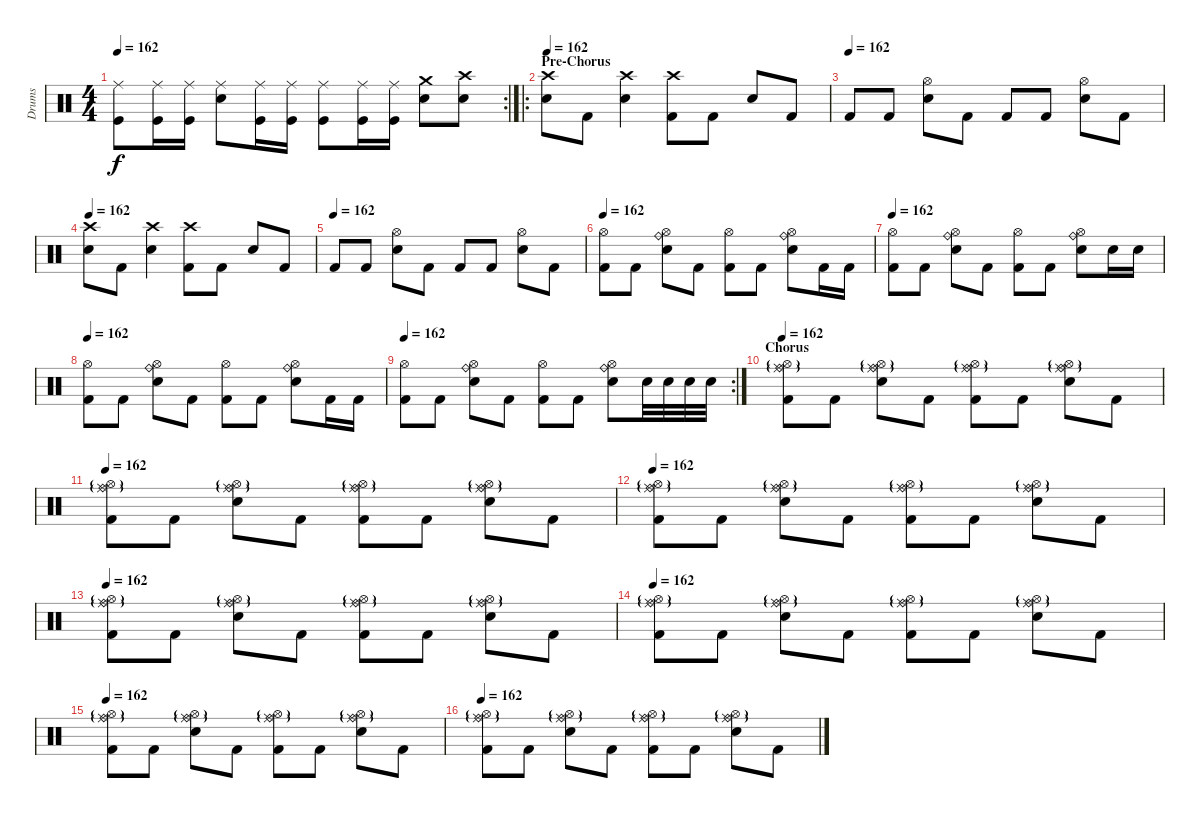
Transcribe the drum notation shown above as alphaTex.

\track ("Drums" "Drums") {instrument percussion}
\staff {score}
\articulation defaults
\rc 2
\ts (4 4)
\tempo 162
\clef neutral
\ks c
("Ride (middle)" "Kick (hit)").8{dy f} ("Ride (middle)" "Kick (hit)").16 ("Ride (middle)" "Kick (hit)").16 ("Ride (middle)" "Electric Snare (hit)").8 ("Ride (middle)" "Kick (hit)").16 ("Ride (middle)" "Kick (hit)").16 ("Ride (middle)" "Kick (hit)").8 ("Ride (middle)" "Kick (hit)").16 ("Ride (middle)" "Kick (hit)").16 ("Crash medium (hit)" "Electric Snare (hit)").8 ("Crash high (hit)" "Electric Snare (hit)").8 |
\ro
\section ("" "Pre-Chorus")
\tempo 162
("Crash high (hit)" "Electric Snare (hit)").8 "Kick (hit) 2".8 ("Crash high (hit)" "Electric Snare (hit)").4 ("Crash high (hit)" "Kick (hit) 2").8 "Kick (hit) 2".8 "Electric Snare (hit)".8 "Kick (hit) 2".8 |
\tempo (162)
"Kick (hit) 2".8 "Kick (hit) 2".8 ("Hi-Hat (open)" "Electric Snare (hit)").8 "Kick (hit) 2".8 "Kick (hit) 2".8 "Kick (hit) 2".8 ("Hi-Hat (open)" "Electric Snare (hit)").8 "Kick (hit) 2".8 |
\tempo 162
("Crash high (hit)" "Electric Snare (hit)").8 "Kick (hit) 2".8 ("Crash high (hit)" "Electric Snare (hit)").4 ("Crash high (hit)" "Kick (hit) 2").8 "Kick (hit) 2".8 "Electric Snare (hit)".8 "Kick (hit) 2".8 |
\tempo (162)
"Kick (hit) 2".8 "Kick (hit) 2".8 ("Hi-Hat (open)" "Electric Snare (hit)").8 "Kick (hit) 2".8 "Kick (hit) 2".8 "Kick (hit) 2".8 ("Hi-Hat (open)" "Electric Snare (hit)").8 "Kick (hit) 2".8 |
\tempo 162
("Hi-Hat (open)" "Kick (hit) 2").8 "Kick (hit) 2".8 ("Ride (bell)" "Hi-Hat (open)" "Electric Snare (hit)").8 "Kick (hit) 2".8 ("Hi-Hat (open)" "Kick (hit) 2").8 "Kick (hit) 2".8 ("Ride (bell)" "Hi-Hat (open)" "Electric Snare (hit)").8 "Kick (hit) 2".16 "Kick (hit) 2".16 |
\tempo 162
("Hi-Hat (open)" "Kick (hit) 2").8 "Kick (hit) 2".8 ("Ride (bell)" "Hi-Hat (open)" "Electric Snare (hit)").8 "Kick (hit) 2".8 ("Hi-Hat (open)" "Kick (hit) 2").8 "Kick (hit) 2".8 ("Ride (bell)" "Hi-Hat (open)" "Electric Snare (hit)").8 "Electric Snare (hit)".16 "Electric Snare (hit)".16 |
\tempo 162
("Hi-Hat (open)" "Kick (hit) 2").8 "Kick (hit) 2".8 ("Ride (bell)" "Hi-Hat (open)" "Electric Snare (hit)").8 "Kick (hit) 2".8 ("Hi-Hat (open)" "Kick (hit) 2").8 "Kick (hit) 2".8 ("Ride (bell)" "Hi-Hat (open)" "Electric Snare (hit)").8 "Kick (hit) 2".16 "Kick (hit) 2".16 |
\rc 2
\tempo 162
("Hi-Hat (open)" "Kick (hit) 2").8 "Kick (hit) 2".8 ("Ride (bell)" "Hi-Hat (open)" "Electric Snare (hit)").8 "Kick (hit) 2".8 ("Hi-Hat (open)" "Kick (hit) 2").8 "Kick (hit) 2".8 ("Ride (bell)" "Hi-Hat (open)" "Electric Snare (hit)").8 "Electric Snare (hit)".32 "Electric Snare (hit)".32 "Electric Snare (hit)".32 "Electric Snare (hit)".32 |
\section ("" "Chorus")
\tempo 162
("Ride (middle)" "Hi-Hat (open)"{g} "Ride (bell)"{g} "Kick (hit) 2").8 "Kick (hit) 2".8 ("Ride (middle)" "Hi-Hat (open)"{g} "Ride (bell)"{g} "Electric Snare (hit)").8 "Kick (hit) 2".8 ("Ride (middle)" "Hi-Hat (open)"{g} "Ride (bell)"{g} "Kick (hit) 2").8 "Kick (hit) 2".8 ("Ride (middle)" "Hi-Hat (open)"{g} "Ride (bell)"{g} "Electric Snare (hit)").8 "Kick (hit) 2".8 |
\tempo 162
("Ride (middle)" "Hi-Hat (open)"{g} "Ride (bell)"{g} "Kick (hit) 2").8 "Kick (hit) 2".8 ("Ride (middle)" "Hi-Hat (open)"{g} "Ride (bell)"{g} "Electric Snare (hit)").8 "Kick (hit) 2".8 ("Ride (middle)" "Hi-Hat (open)"{g} "Ride (bell)"{g} "Kick (hit) 2").8 "Kick (hit) 2".8 ("Ride (middle)" "Hi-Hat (open)"{g} "Ride (bell)"{g} "Electric Snare (hit)").8 "Kick (hit) 2".8 |
\tempo 162
("Ride (middle)" "Hi-Hat (open)"{g} "Ride (bell)"{g} "Kick (hit) 2").8 "Kick (hit) 2".8 ("Ride (middle)" "Hi-Hat (open)"{g} "Ride (bell)"{g} "Electric Snare (hit)").8 "Kick (hit) 2".8 ("Ride (middle)" "Hi-Hat (open)"{g} "Ride (bell)"{g} "Kick (hit) 2").8 "Kick (hit) 2".8 ("Ride (middle)" "Hi-Hat (open)"{g} "Ride (bell)"{g} "Electric Snare (hit)").8 "Kick (hit) 2".8 |
\tempo 162
("Ride (middle)" "Hi-Hat (open)"{g} "Ride (bell)"{g} "Kick (hit) 2").8 "Kick (hit) 2".8 ("Ride (middle)" "Hi-Hat (open)"{g} "Ride (bell)"{g} "Electric Snare (hit)").8 "Kick (hit) 2".8 ("Ride (middle)" "Hi-Hat (open)"{g} "Ride (bell)"{g} "Kick (hit) 2").8 "Kick (hit) 2".8 ("Ride (middle)" "Hi-Hat (open)"{g} "Ride (bell)"{g} "Electric Snare (hit)").8 "Kick (hit) 2".8 |
\tempo 162
("Ride (middle)" "Hi-Hat (open)"{g} "Ride (bell)"{g} "Kick (hit) 2").8 "Kick (hit) 2".8 ("Ride (middle)" "Hi-Hat (open)"{g} "Ride (bell)"{g} "Electric Snare (hit)").8 "Kick (hit) 2".8 ("Ride (middle)" "Hi-Hat (open)"{g} "Ride (bell)"{g} "Kick (hit) 2").8 "Kick (hit) 2".8 ("Ride (middle)" "Hi-Hat (open)"{g} "Ride (bell)"{g} "Electric Snare (hit)").8 "Kick (hit) 2".8 |
\tempo 162
("Ride (middle)" "Hi-Hat (open)"{g} "Ride (bell)"{g} "Kick (hit) 2").8 "Kick (hit) 2".8 ("Ride (middle)" "Hi-Hat (open)"{g} "Ride (bell)"{g} "Electric Snare (hit)").8 "Kick (hit) 2".8 ("Ride (middle)" "Hi-Hat (open)"{g} "Ride (bell)"{g} "Kick (hit) 2").8 "Kick (hit) 2".8 ("Ride (middle)" "Hi-Hat (open)"{g} "Ride (bell)"{g} "Electric Snare (hit)").8 "Kick (hit) 2".8 |
\tempo 162
("Ride (middle)" "Hi-Hat (open)"{g} "Ride (bell)"{g} "Kick (hit) 2").8 "Kick (hit) 2".8 ("Ride (middle)" "Hi-Hat (open)"{g} "Ride (bell)"{g} "Electric Snare (hit)").8 "Kick (hit) 2".8 ("Ride (middle)" "Hi-Hat (open)"{g} "Ride (bell)"{g} "Kick (hit) 2").8 "Kick (hit) 2".8 ("Ride (middle)" "Hi-Hat (open)"{g} "Ride (bell)"{g} "Electric Snare (hit)").8 "Kick (hit) 2".8
